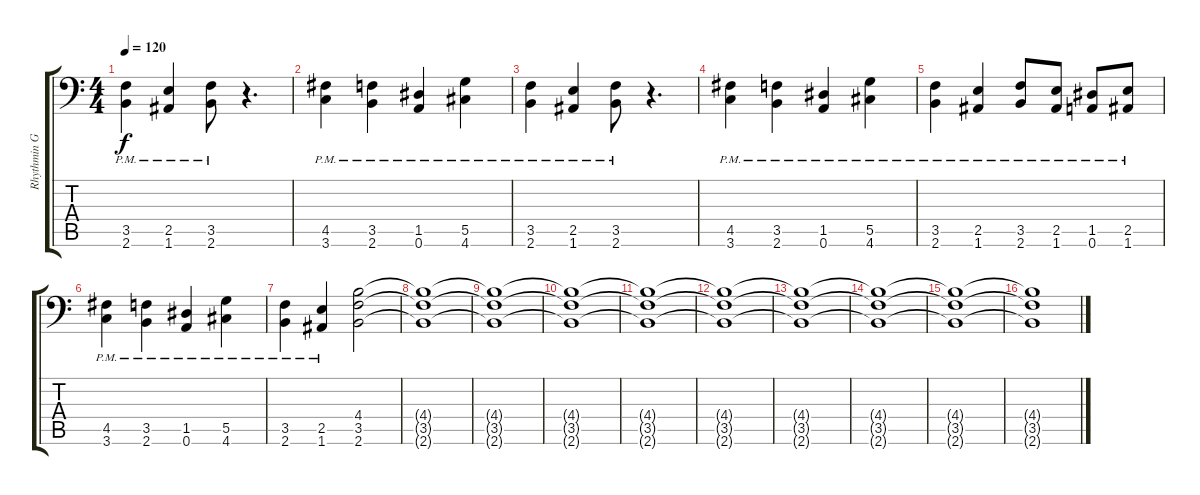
\track ("Rhythmin Guitar #1" "Rhythmin G") {instrument distortionguitar}
\staff {score tabs}
\tuning (A3 E3 C3 G2 D2 A1) {hide}
\ts (4 4)
\tempo 120
\clef f4
\ks c
(3.5{pm} 2.6{pm}).4{dy f} (2.5{pm} 1.6{pm}).4 (3.5{pm} 2.6{pm}).8 r.4{d} |
(4.5{pm} 3.6{pm}).4 (3.5{pm} 2.6{pm}).4 (1.5{pm} 0.6{pm}).4 (5.5{pm} 4.6{pm}).4 |
(3.5{pm} 2.6{pm}).4 (2.5{pm} 1.6{pm}).4 (3.5{pm} 2.6{pm}).8 r.4{d} |
(4.5{pm} 3.6{pm}).4 (3.5{pm} 2.6{pm}).4 (1.5{pm} 0.6{pm}).4 (5.5{pm} 4.6{pm}).4 |
(3.5{pm} 2.6{pm}).4 (2.5{pm} 1.6{pm}).4 (3.5{pm} 2.6{pm}).8 (2.5{pm} 1.6{pm}).8 (1.5{pm} 0.6{pm}).8 (2.5{pm} 1.6{pm}).8 |
(4.5{pm} 3.6{pm}).4 (3.5{pm} 2.6{pm}).4 (1.5{pm} 0.6{pm}).4 (5.5{pm} 4.6{pm}).4 |
(3.5{pm} 2.6{pm}).4 (2.5{pm} 1.6{pm}).4 (4.4 3.5 2.6).2 |
(4.4{t} 3.5{t} 2.6{t}).1 |
(4.4{t} 3.5{t} 2.6{t}).1 |
(4.4{t} 3.5{t} 2.6{t}).1 |
(4.4{t} 3.5{t} 2.6{t}).1 |
(4.4{t} 3.5{t} 2.6{t}).1 |
(4.4{t} 3.5{t} 2.6{t}).1 |
(4.4{t} 3.5{t} 2.6{t}).1 |
(4.4{t} 3.5{t} 2.6{t}).1 |
(4.4{t} 3.5{t} 2.6{t}).1
